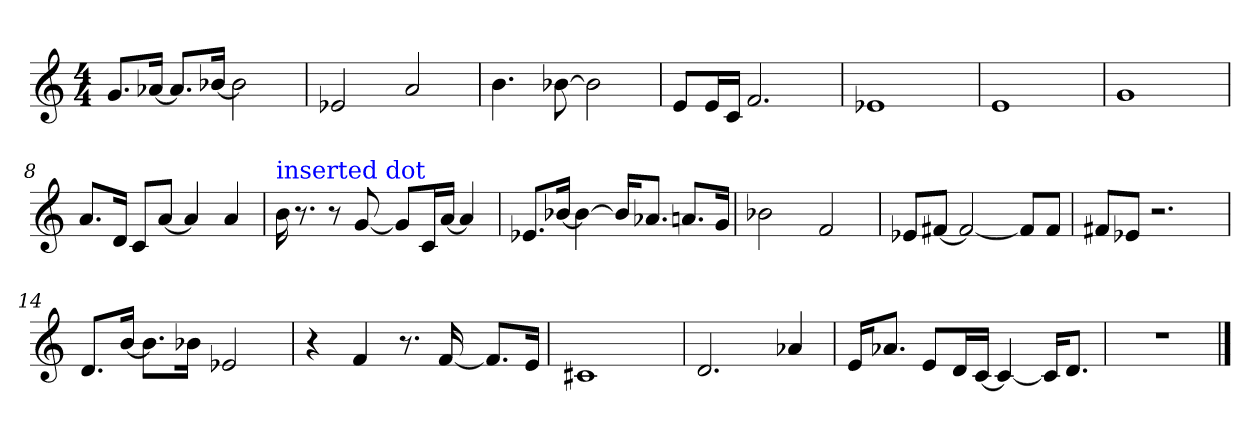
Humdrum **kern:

**kern
*part1
*staff1
*clefG2
*M4/4
=1
8.g/L
[16a-X/Jk
8.a-/L]
[16b-X/Jk
2b-]
=2
2e-X
2a
=3
4.b
[8b-X
2b-]
=4
8e/L
16e/L
16c/JJ
2.f
=5
1e-X
=6
1e
=7
1g
=8
8.a/L
16d/Jk
8c/L
[8a/J
4a]
4a
=9
!LO:TX:color=#0000FF:t=inserted dot
16bi
8.r
8r
[8g
8g/L]
16c/L
[16a/JJ
4a]
=10
8.e-X/L
[16b-X/Jk
4b-_
16b-/KL]
8.a-X/J
8.an/L
16g/Jk
=11
2b-X
2f
=12
8e-X/L
[8f#X/J
2f#_
8f#/L]
8f#/J
=13
8f#X/L
8e-X/J
2.r
=14
8.d/L
[16b/Jk
8.b\L]
16b-X\Jk
2e-X
=15
4r
4f
8.r
[16f
8.f/L]
16e/Jk
=16
1c#X
=17
2.d
4a-X
=18
16e/KL
8.a-X/J
8e/L
16d/L
[16c/JJ
4c_
16c/KL]
8.d/J
=19
1r
==
*-
